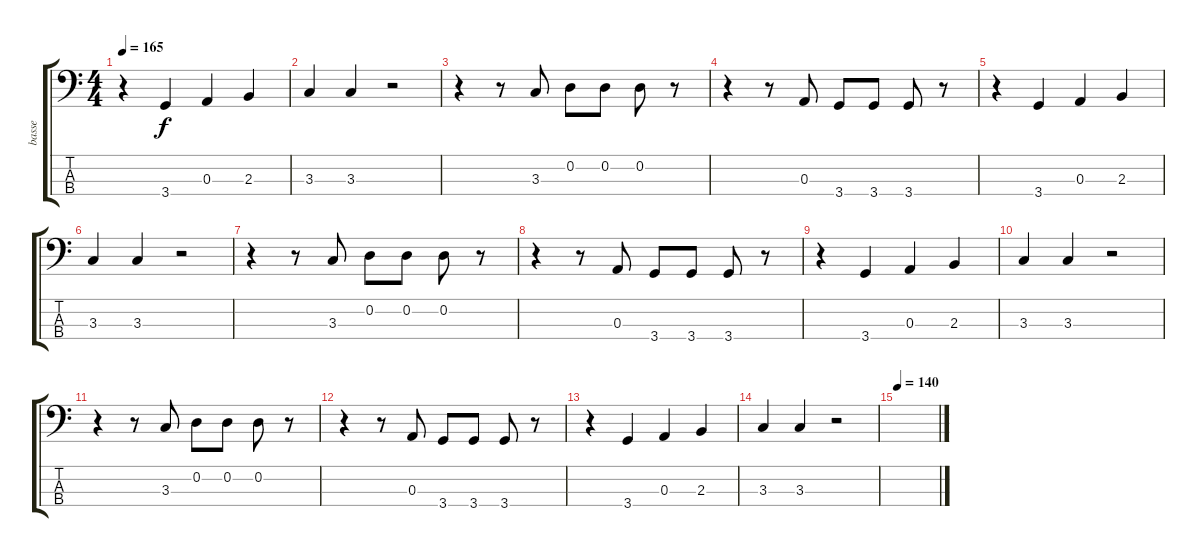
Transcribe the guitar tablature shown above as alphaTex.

\track ("basse" "basse") {instrument electricbassfinger}
\staff {score tabs}
\tuning (G2 D2 A1 E1) {hide}
\ts (4 4)
\tempo 165
\clef f4
\ks c
r.4{dy f} 3.4.4 0.3.4 2.3.4 |
3.3.4 3.3.4 r.2 |
r.4 r.8 3.3.8 0.2.8 0.2.8 0.2.8 r.8 |
r.4 r.8 0.3.8 3.4.8 3.4.8 3.4.8 r.8 |
r.4 3.4.4 0.3.4 2.3.4 |
3.3.4 3.3.4 r.2 |
r.4 r.8 3.3.8 0.2.8 0.2.8 0.2.8 r.8 |
r.4 r.8 0.3.8 3.4.8 3.4.8 3.4.8 r.8 |
r.4 3.4.4 0.3.4 2.3.4 |
3.3.4 3.3.4 r.2 |
r.4 r.8 3.3.8 0.2.8 0.2.8 0.2.8 r.8 |
r.4 r.8 0.3.8 3.4.8 3.4.8 3.4.8 r.8 |
r.4 3.4.4 0.3.4 2.3.4 |
3.3.4 3.3.4 r.2 |
\tempo 140
